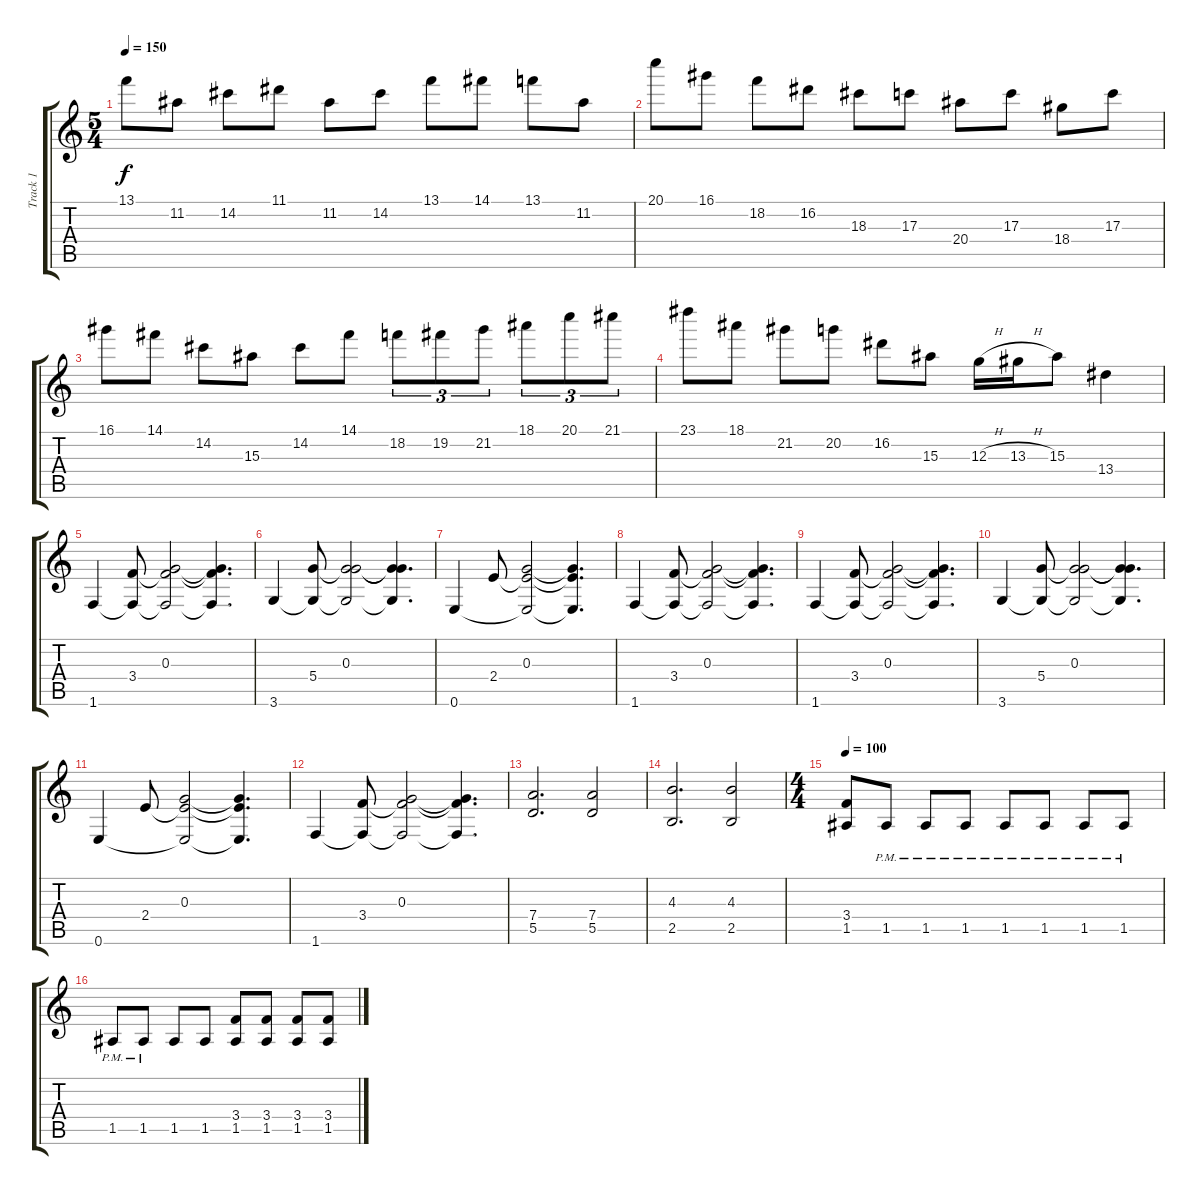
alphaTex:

\track ("Track 1" "Track 1") {instrument overdrivenguitar}
\staff {score tabs}
\tuning (E4 B3 G3 D3 A2 E2) {hide}
\ts (5 4)
\tempo 150
\clef g2
\ks c
13.1.8{dy f} 11.2.8 14.2.8 11.1.8 11.2.8 14.2.8 13.1.8 14.1.8 13.1.8 11.2.8 |
20.1.8 16.1.8 18.2.8 16.2.8 18.3.8 17.3.8 20.4.8 17.3.8 18.4.8 17.3.8 |
16.1.8 14.1.8 14.2.8 15.3.8 14.2.8 14.1.8 18.2.8{tu (3 2)} 19.2.8{tu (3 2)} 21.2.8{tu (3 2)} 18.1.8{tu (3 2)} 20.1.8{tu (3 2)} 21.1.8{tu (3 2)} |
23.1.8 18.1.8 21.2.8 20.2.8 16.2.8 15.3.8 12.3{h}.16 13.3{h}.16 15.3.8 13.4.4 |
1.6.4 (3.4 1.6{t}).8 (0.3 3.4{t} 1.6{t}).2 (0.3{t} 3.4{t} 1.6{t}).4{d} |
3.6.4 (5.4 3.6{t}).8 (0.3 5.4{t} 3.6{t}).2 (0.3{t} 5.4{t} 3.6{t}).4{d} |
0.6.4 2.4.8 (0.3 2.4{t} 0.6{t}).2 (0.3{t} 2.4{t} 0.6{t}).4{d} |
1.6.4 (3.4 1.6{t}).8 (0.3 3.4{t} 1.6{t}).2 (0.3{t} 3.4{t} 1.6{t}).4{d} |
1.6.4 (3.4 1.6{t}).8 (0.3 3.4{t} 1.6{t}).2 (0.3{t} 3.4{t} 1.6{t}).4{d} |
3.6.4 (5.4 3.6{t}).8 (0.3 5.4{t} 3.6{t}).2 (0.3{t} 5.4{t} 3.6{t}).4{d} |
0.6.4 2.4.8 (0.3 2.4{t} 0.6{t}).2 (0.3{t} 2.4{t} 0.6{t}).4{d} |
1.6.4 (3.4 1.6{t}).8 (0.3 3.4{t} 1.6{t}).2 (0.3{t} 3.4{t} 1.6{t}).4{d} |
(7.4 5.5).2{d} (7.4 5.5).2 |
(4.3 2.5).2{d} (4.3 2.5).2 |
\ts (4 4)
\tempo 100
(3.4 1.5).8 1.5{pm}.8 1.5{pm}.8 1.5{pm}.8 1.5{pm}.8 1.5{pm}.8 1.5{pm}.8 1.5{pm}.8 |
1.5{pm}.8 1.5{pm}.8 1.5.8 1.5.8 (3.4 1.5).8 (3.4 1.5).8 (3.4 1.5).8 (3.4 1.5).8
